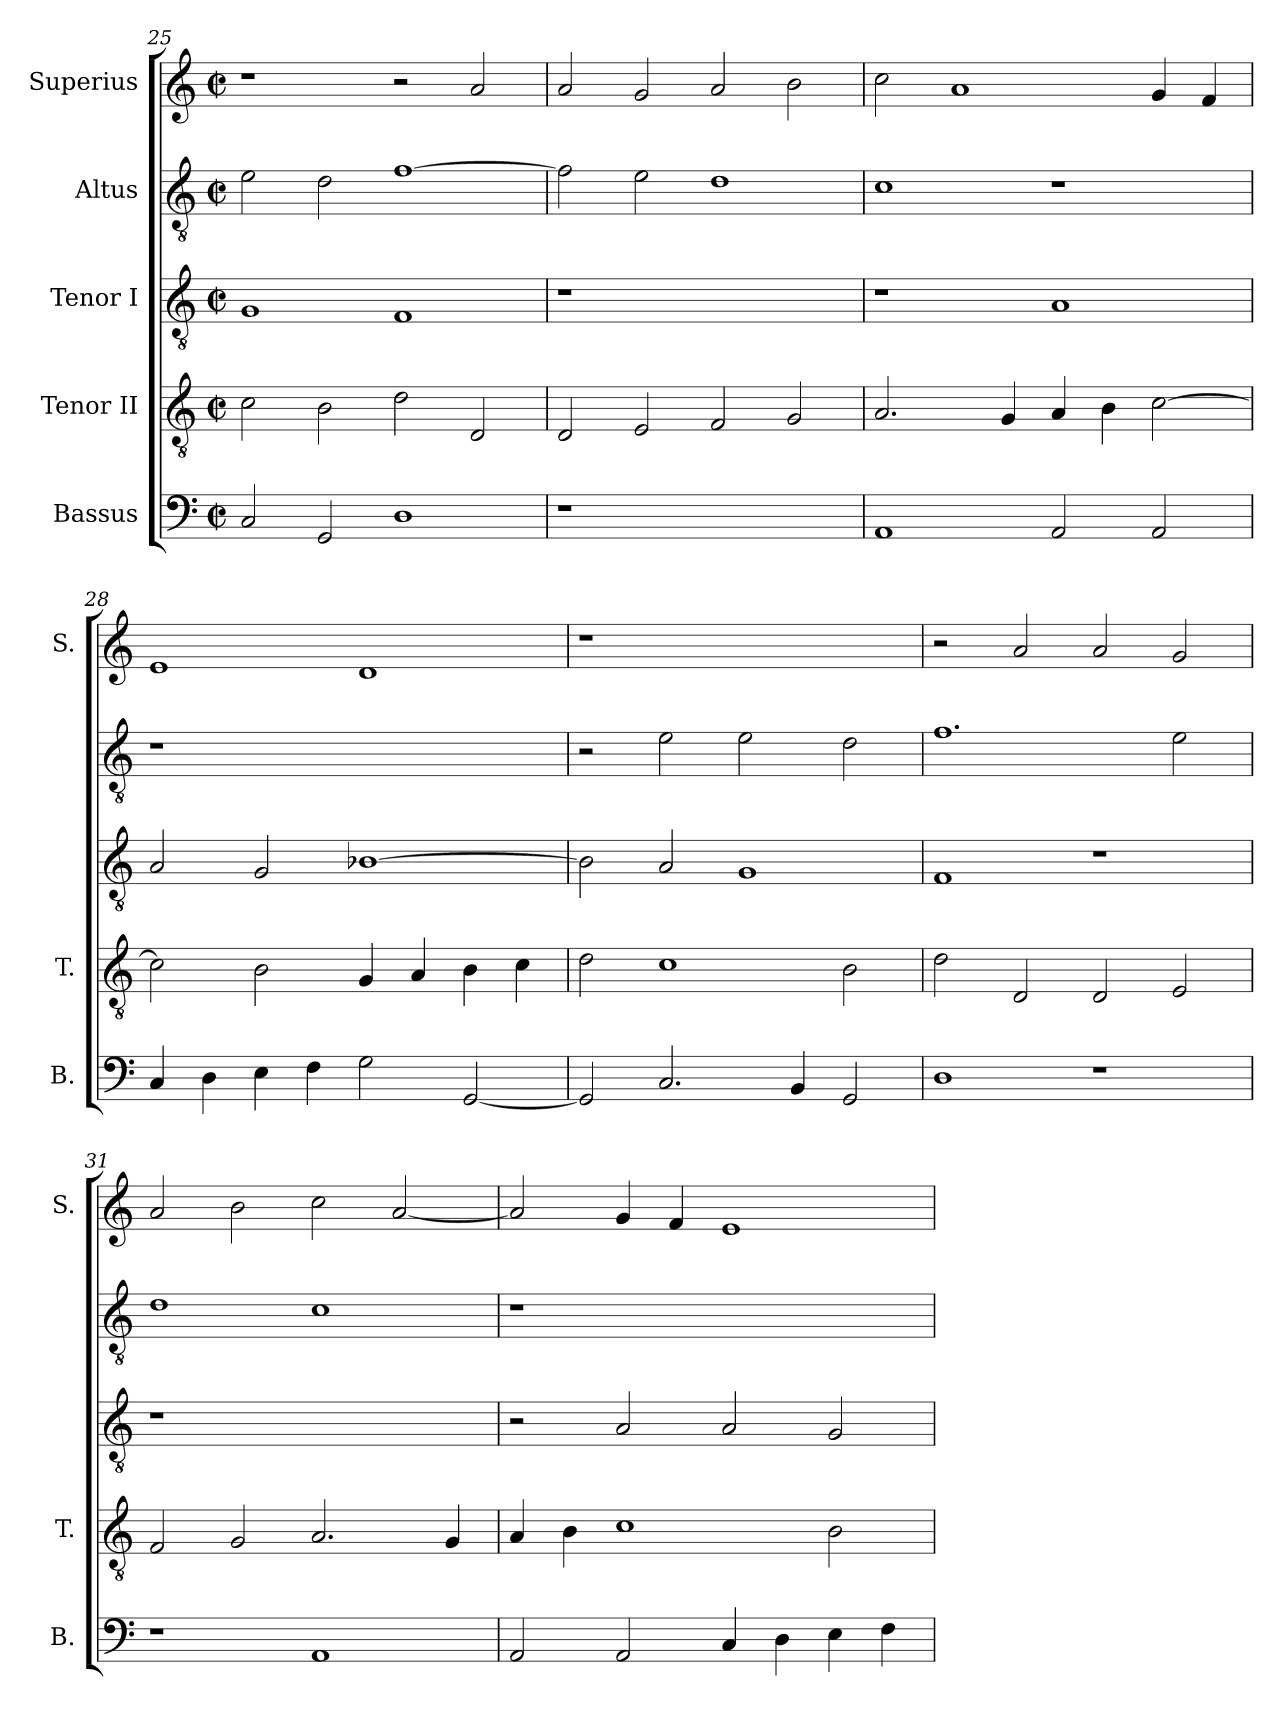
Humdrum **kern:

**kern	**kern	**kern	**kern	**kern
*part5	*part4	*part3	*part2	*part1
*staff5	*staff4	*staff3	*staff2	*staff1
*I"Bassus	*I"Tenor II	*I"Tenor I	*I"Altus	*I"Superius
*I'B.	*I'T.	*	*	*I'S.
*clefF4	*clefGv2	*clefGv2	*clefGv2	*clefG2
*	*ITrd7c12	*ITrd7c12	*ITrd7c12	*
*k[]	*k[]	*k[]	*k[]	*k[]
*C:	*C:	*C:	*C:	*C:
*M2/2	*M2/2	*M2/2	*M2/2	*M2/2
*met(c|)	*met(c|)	*met(c|)	*met(c|)	*met(c|)
=25	=25	=25	=25	=25
2Ci/	2Ci\	1GGi	2Ei\	1r
2GGi/	2BBi\	.	2Di\	.
1Di	2Di\	1FFi	[>1Fi	2r
.	2DDi/	.	.	2ai/
=26	=26	=26	=26	=26
!LO:N:vis=1	!	!LO:N:vis=1	!	!
1r	2DDi/	1r	2Fi\]	2ai/
.	2EEi/	.	2Ei\	2gi/
1ryy	2FFi/	1ryy	1Di	2ai/
.	2GGi/	.	.	2bi\
!!LO:LB:g=z
=27	=27	=27	=27	=27
1AAi	2.AAi/	1r	1Ci	2cci\
.	.	.	.	1ai
.	4GGi/	.	.	.
2AAi/	4AAi/	1AAi	1r	.
.	4BBi\	.	.	.
2AAi/	[>2Ci\	.	.	4gi/
.	.	.	.	4fi/
=28	=28	=28	=28	=28
!	!	!	!LO:N:vis=1	!
4Ci/	2Ci\]	2AAi/	1r	1ei
4Di\	.	.	.	.
4Ei\	2BBi\	2GGi/	.	.
4Fi\	.	.	.	.
2Gi\	4GGi/	[>1BB-Xi	1ryy	1di
.	4AAi/	.	.	.
[<2GGi/	4BBi\	.	.	.
.	4Ci\	.	.	.
=29	=29	=29	=29	=29
!	!	!	!	!LO:N:vis=1
2GGi/]	2Di\	2BB-i\]	2r	1r
2.Ci/	1Ci	2AAi/	2Ei\	.
.	.	1GGi	2Ei\	1ryy
4BBi/	.	.	.	.
2GGi/	2BBi\	.	2Di\	.
=30	=30	=30	=30	=30
1Di	2Di\	1FFi	1.Fi	2r
.	2DDi/	.	.	2ai/
1r	2DDi/	1r	.	2ai/
.	2EEi/	.	2Ei\	2gi/
!!LO:PB:g=z
=31	=31	=31	=31	=31
!	!	!LO:N:vis=1	!	!
1r	2FFi/	1r	1Di	2ai/
.	2GGi/	.	.	2bi\
1AAi	2.AAi/	1ryy	1Ci	2cci\
.	.	.	.	[<2ai/
.	4GGi/	.	.	.
=32	=32	=32	=32	=32
!	!	!	!LO:N:vis=1	!
2AAi/	4AAi/	2r	1r	2ai/]
.	4BBi\	.	.	.
2AAi/	1Ci	2AAi/	.	4gi/
.	.	.	.	4fi/
4Ci/	.	2AAi/	1ryy	1ei
4Di\	.	.	.	.
4Ei\	2BBi\	2GGi/	.	.
4Fi\	.	.	.	.
=	=	=	=	=
*-	*-	*-	*-	*-
